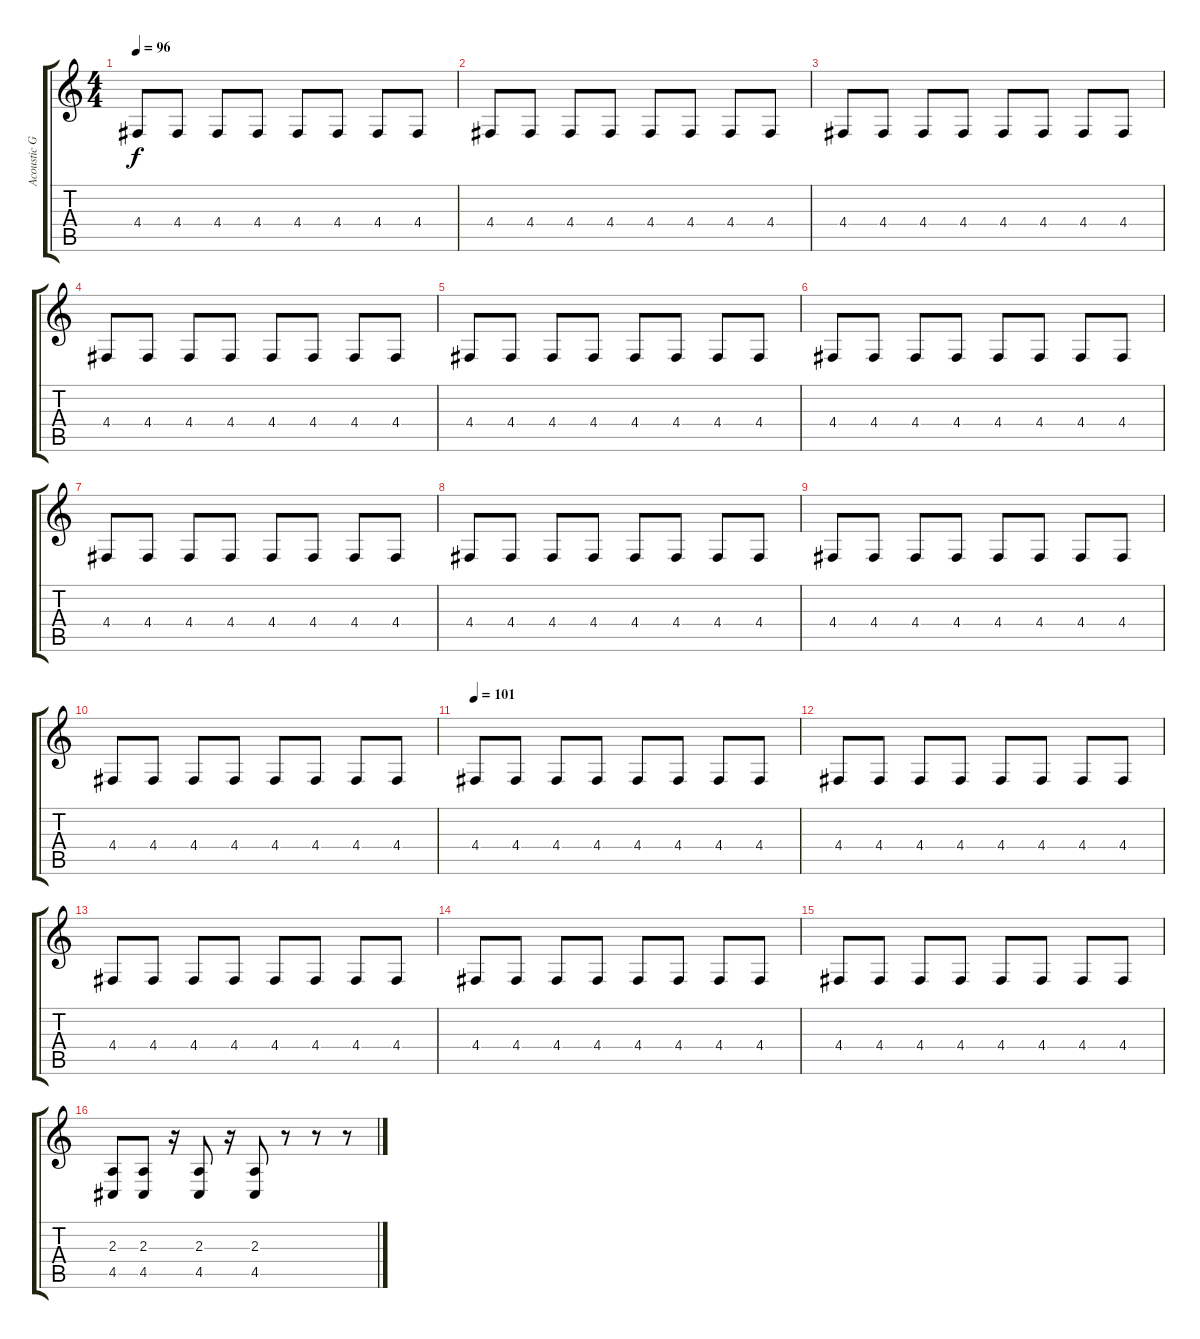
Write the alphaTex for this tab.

\track ("Acoustic Grand Piano" "Acoustic G") {instrument acousticgrandpiano}
\staff {score tabs}
\tuning (E4 B3 G3 D3 A2 E2) {hide}
\ts (4 4)
\tempo 96
\clef g2
\ks c
4.4.8{dy f} 4.4.8 4.4.8 4.4.8 4.4.8 4.4.8 4.4.8 4.4.8 |
4.4.8 4.4.8 4.4.8 4.4.8 4.4.8 4.4.8 4.4.8 4.4.8 |
4.4.8 4.4.8 4.4.8 4.4.8 4.4.8 4.4.8 4.4.8 4.4.8 |
4.4.8 4.4.8 4.4.8 4.4.8 4.4.8 4.4.8 4.4.8 4.4.8 |
4.4.8 4.4.8 4.4.8 4.4.8 4.4.8 4.4.8 4.4.8 4.4.8 |
4.4.8 4.4.8 4.4.8 4.4.8 4.4.8 4.4.8 4.4.8 4.4.8 |
4.4.8 4.4.8 4.4.8 4.4.8 4.4.8 4.4.8 4.4.8 4.4.8 |
4.4.8 4.4.8 4.4.8 4.4.8 4.4.8 4.4.8 4.4.8 4.4.8 |
4.4.8 4.4.8 4.4.8 4.4.8 4.4.8 4.4.8 4.4.8 4.4.8 |
4.4.8 4.4.8 4.4.8 4.4.8 4.4.8 4.4.8 4.4.8 4.4.8 |
\tempo 101
4.4.8 4.4.8 4.4.8 4.4.8 4.4.8 4.4.8 4.4.8 4.4.8 |
4.4.8 4.4.8 4.4.8 4.4.8 4.4.8 4.4.8 4.4.8 4.4.8 |
4.4.8 4.4.8 4.4.8 4.4.8 4.4.8 4.4.8 4.4.8 4.4.8 |
4.4.8 4.4.8 4.4.8 4.4.8 4.4.8 4.4.8 4.4.8 4.4.8 |
4.4.8 4.4.8 4.4.8 4.4.8 4.4.8 4.4.8 4.4.8 4.4.8 |
(2.3 4.5).8 (2.3 4.5).8 r.16 (2.3 4.5).8 r.16 (2.3 4.5).8 r.8 r.8 r.8
